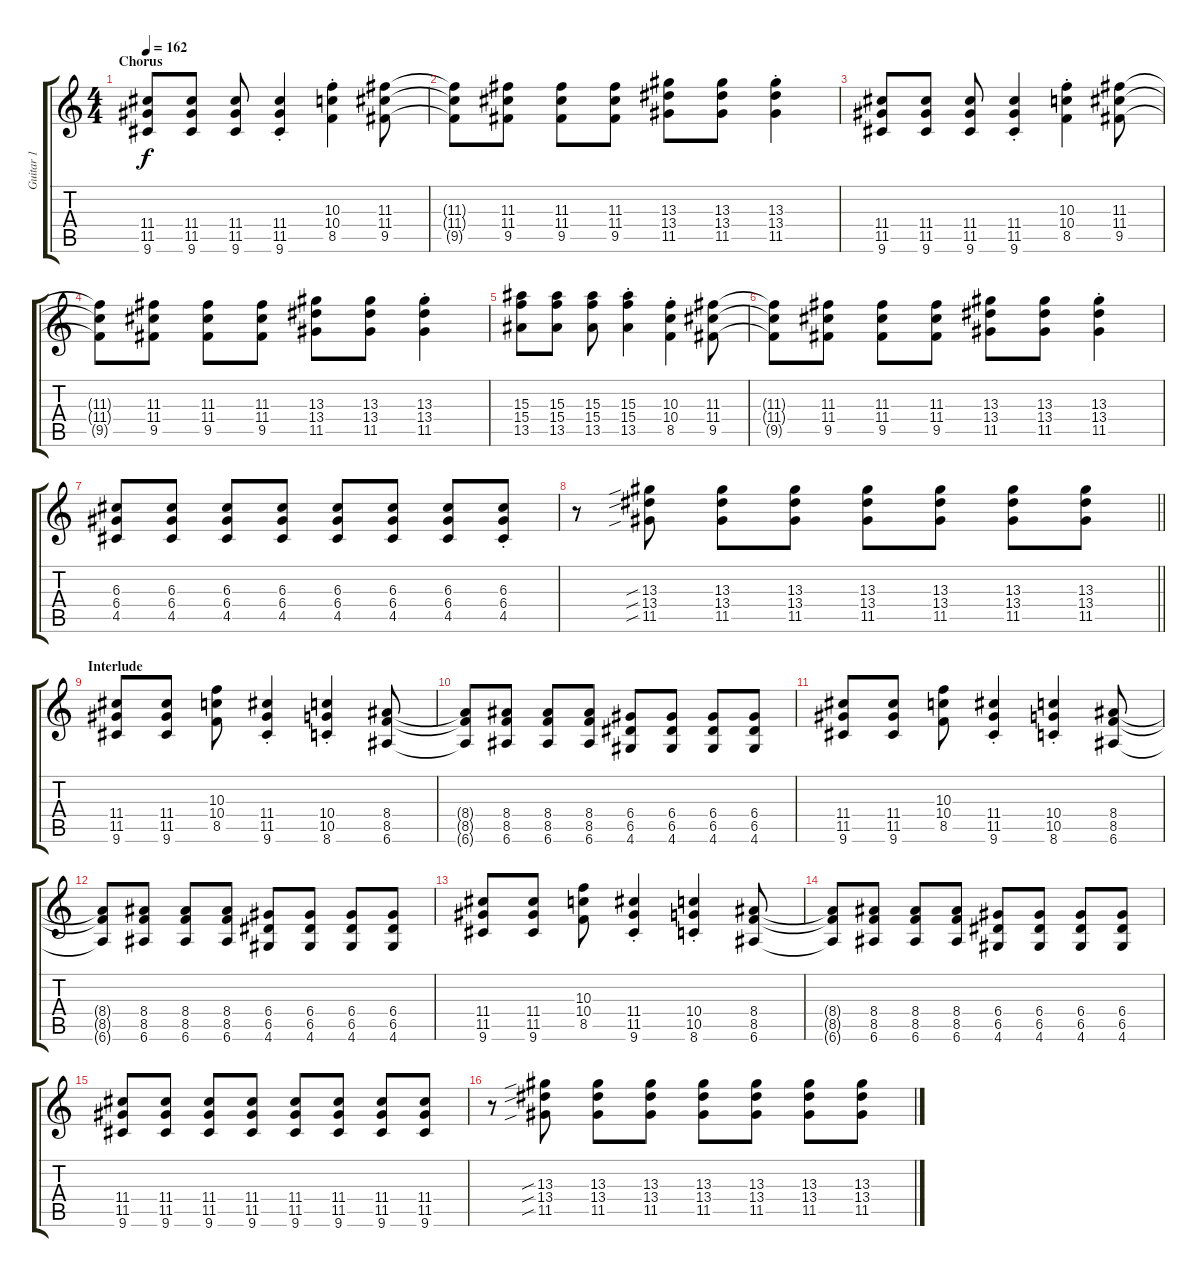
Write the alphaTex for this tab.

\track ("Guitar 1 " "Guitar 1 ") {instrument overdrivenguitar}
\staff {score tabs}
\tuning (E4 B3 G3 D3 A2 E2) {hide}
\ts (4 4)
\section ("" "Chorus")
\tempo 162
\clef g2
\ks c
(11.4 11.5 9.6).8{dy f} (11.4 11.5 9.6).8 (11.4 11.5 9.6).8 (11.4{st} 11.5{st} 9.6{st}).4 (10.3{st} 10.4{st} 8.5{st}).4 (11.3 11.4 9.5).8 |
(11.3{t} 11.4{t} 9.5{t}).8 (11.3 11.4 9.5).8 (11.3 11.4 9.5).8 (11.3 11.4 9.5).8 (13.3 13.4 11.5).8 (13.3 13.4 11.5).8 (13.3{st} 13.4{st} 11.5{st}).4 |
(11.4 11.5 9.6).8 (11.4 11.5 9.6).8 (11.4 11.5 9.6).8 (11.4{st} 11.5{st} 9.6{st}).4 (10.3{st} 10.4{st} 8.5{st}).4 (11.3 11.4 9.5).8 |
(11.3{t} 11.4{t} 9.5{t}).8 (11.3 11.4 9.5).8 (11.3 11.4 9.5).8 (11.3 11.4 9.5).8 (13.3 13.4 11.5).8 (13.3 13.4 11.5).8 (13.3{st} 13.4{st} 11.5{st}).4 |
(15.3 15.4 13.5).8 (15.3 15.4 13.5).8 (15.3 15.4 13.5).8 (15.3{st} 15.4{st} 13.5{st}).4 (10.3{st} 10.4{st} 8.5{st}).4 (11.3 11.4 9.5).8 |
(11.3{t} 11.4{t} 9.5{t}).8 (11.3 11.4 9.5).8 (11.3 11.4 9.5).8 (11.3 11.4 9.5).8 (13.3 13.4 11.5).8 (13.3 13.4 11.5).8 (13.3{st} 13.4{st} 11.5{st}).4 |
(6.3 6.4 4.5).8 (6.3 6.4 4.5).8 (6.3 6.4 4.5).8 (6.3 6.4 4.5).8 (6.3 6.4 4.5).8 (6.3 6.4 4.5).8 (6.3 6.4 4.5).8 (6.3{st} 6.4{st} 4.5{st}).8 |
\barLineRight lightlight
r.8 (13.3{sib} 13.4{sib} 11.5{sib}).8 (13.3 13.4 11.5).8 (13.3 13.4 11.5).8 (13.3 13.4 11.5).8 (13.3 13.4 11.5).8 (13.3 13.4 11.5).8 (13.3 13.4 11.5).8 |
\section ("" "Interlude")
(11.4 11.5 9.6).8 (11.4 11.5 9.6).8 (10.3 10.4 8.5).8 (11.4{st} 11.5{st} 9.6{st}).4 (10.4{st} 10.5{st} 8.6{st}).4 (8.4 8.5 6.6).8 |
(8.4{t} 8.5{t} 6.6{t}).8 (8.4 8.5 6.6).8 (8.4 8.5 6.6).8 (8.4 8.5 6.6).8 (6.4 6.5 4.6).8 (6.4 6.5 4.6).8 (6.4 6.5 4.6).8 (6.4 6.5 4.6).8 |
(11.4 11.5 9.6).8 (11.4 11.5 9.6).8 (10.3 10.4 8.5).8 (11.4{st} 11.5{st} 9.6{st}).4 (10.4{st} 10.5{st} 8.6{st}).4 (8.4 8.5 6.6).8 |
(8.4{t} 8.5{t} 6.6{t}).8 (8.4 8.5 6.6).8 (8.4 8.5 6.6).8 (8.4 8.5 6.6).8 (6.4 6.5 4.6).8 (6.4 6.5 4.6).8 (6.4 6.5 4.6).8 (6.4 6.5 4.6).8 |
(11.4 11.5 9.6).8 (11.4 11.5 9.6).8 (10.3 10.4 8.5).8 (11.4{st} 11.5{st} 9.6{st}).4 (10.4{st} 10.5{st} 8.6{st}).4 (8.4 8.5 6.6).8 |
(8.4{t} 8.5{t} 6.6{t}).8 (8.4 8.5 6.6).8 (8.4 8.5 6.6).8 (8.4 8.5 6.6).8 (6.4 6.5 4.6).8 (6.4 6.5 4.6).8 (6.4 6.5 4.6).8 (6.4 6.5 4.6).8 |
(11.4 11.5 9.6).8 (11.4 11.5 9.6).8 (11.4 11.5 9.6).8 (11.4 11.5 9.6).8 (11.4 11.5 9.6).8 (11.4 11.5 9.6).8 (11.4 11.5 9.6).8 (11.4 11.5 9.6).8 |
r.8 (13.3{sib} 13.4{sib} 11.5{sib}).8 (13.3 13.4 11.5).8 (13.3 13.4 11.5).8 (13.3 13.4 11.5).8 (13.3 13.4 11.5).8 (13.3 13.4 11.5).8 (13.3 13.4 11.5).8
